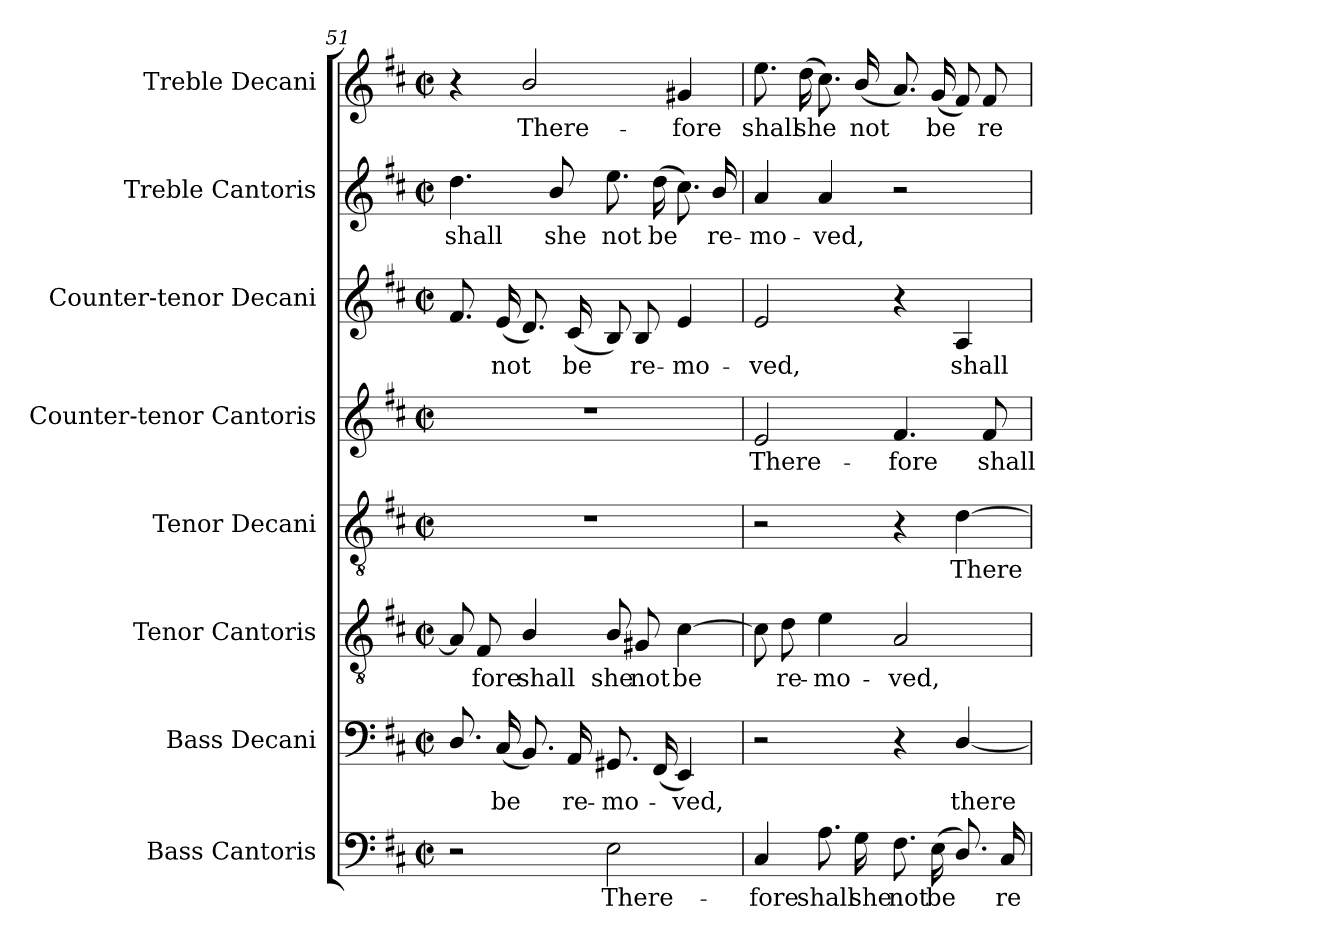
**kern	**text	**kern	**text	**kern	**text	**kern	**text	**kern	**text	**kern	**text	**kern	**text	**kern	**text
*part8	*part8	*part7	*part7	*part6	*part6	*part5	*part5	*part4	*part4	*part3	*part3	*part2	*part2	*part1	*part1
*staff8	*staff8	*staff7	*staff7	*staff6	*staff6	*staff5	*staff5	*staff4	*staff4	*staff3	*staff3	*staff2	*staff2	*staff1	*staff1
*I"Bass Cantoris	*	*I"Bass Decani	*	*I"Tenor Cantoris	*	*I"Tenor Decani	*	*I"Counter-tenor Cantoris	*	*I"Counter-tenor Decani	*	*I"Treble Cantoris	*	*I"Treble Decani	*
*I'B.	*	*I'B.	*	*I'T.	*	*I'T.	*	*	*	*	*	*	*	*	*
*clefF4	*	*clefF4	*	*clefGv2	*	*clefGv2	*	*clefG2	*	*clefG2	*	*clefG2	*	*clefG2	*
*	*	*	*	*ITrd7c12	*	*ITrd7c12	*	*	*	*	*	*	*	*	*
*k[f#c#]	*	*k[f#c#]	*	*k[f#c#]	*	*k[f#c#]	*	*k[f#c#]	*	*k[f#c#]	*	*k[f#c#]	*	*k[f#c#]	*
*D:	*	*D:	*	*D:	*	*D:	*	*D:	*	*D:	*	*D:	*	*D:	*
*M2/2	*	*M2/2	*	*M2/2	*	*M2/2	*	*M2/2	*	*M2/2	*	*M2/2	*	*M2/2	*
*met(c|)	*	*met(c|)	*	*met(c|)	*	*met(c|)	*	*met(c|)	*	*met(c|)	*	*met(c|)	*	*met(c|)	*
=51	=51	=51	=51	=51	=51	=51	=51	=51	=51	=51	=51	=51	=51	=51	=51
!	!	!	!	!	!	!	!	!	!	!	!	!	!LO:LY:b:color=#000000	!	!
2r	.	8.Di/	.	8AAi/]	.	1r	.	1r	.	8.f#i/	.	4.ddi\	shall	4r	.
!	!	!	!	!	!LO:LY:b:color=#000000	!	!	!	!	!	!	!	!	!	!
.	.	.	.	8FF#i/	-fore	.	.	.	.	.	.	.	.	.	.
!	!	!	!LO:LY:b:color=#000000	!	!	!	!	!	!	!	!	!	!	!	!
!	!	!	!	!	!	!	!	!	!	!	!LO:LY:b:color=#000000	!	!	!	!
.	.	(16C#i/	be	.	.	.	.	.	.	(16ei/	not	.	.	.	.
!	!	!	!	!	!LO:LY:b:color=#000000	!	!	!	!	!	!	!	!	!	!
!	!	!	!	!	!	!	!	!	!	!	!	!	!	!	!LO:LY:b:color=#000000
.	.	8.BBi/)	.	4BBi/	shall	.	.	.	.	8.di/)	.	.	.	2bi/	There-
!	!	!	!	!	!	!	!	!	!	!	!	!	!LO:LY:b:color=#000000	!	!
.	.	.	.	.	.	.	.	.	.	.	.	8bi/	she	.	.
!	!	!	!LO:LY:b:color=#000000	!	!	!	!	!	!	!	!	!	!	!	!
!	!	!	!	!	!	!	!	!	!	!	!LO:LY:b:color=#000000	!	!	!	!
.	.	16AAi/	re-	.	.	.	.	.	.	(16c#i/	be	.	.	.	.
!	!LO:LY:b:color=#000000	!	!	!	!	!	!	!	!	!	!	!	!	!	!
!	!	!	!LO:LY:b:color=#000000	!	!	!	!	!	!	!	!	!	!	!	!
!	!	!	!	!	!LO:LY:b:color=#000000	!	!	!	!	!	!	!	!	!	!
!	!	!	!	!	!	!	!	!	!	!	!	!	!LO:LY:b:color=#000000	!	!
2Ei\	There-	8.GG#Xi/	-mo-	8BBi/	she	.	.	.	.	8Bi/)	.	8.eei\	not	.	.
!	!	!	!	!	!LO:LY:b:color=#000000	!	!	!	!	!	!	!	!	!	!
!	!	!	!	!	!	!	!	!	!	!	!LO:LY:b:color=#000000	!	!	!	!
.	.	.	.	8GG#Xi/	not	.	.	.	.	8Bi/	re-	.	.	.	.
!	!	!	!	!	!	!	!	!	!	!	!	!	!LO:LY:b:color=#000000	!	!
.	.	(16FF#i/	.	.	.	.	.	.	.	.	.	(16ddi\	be	.	.
!	!	!	!LO:LY:b:color=#000000	!	!	!	!	!	!	!	!	!	!	!	!
!	!	!	!	!	!LO:LY:b:color=#000000	!	!	!	!	!	!	!	!	!	!
!	!	!	!	!	!	!	!	!	!	!	!LO:LY:b:color=#000000	!	!	!	!
!	!	!	!	!	!	!	!	!	!	!	!	!	!	!	!LO:LY:b:color=#000000
.	.	4EEi/)	-ved,	[4C#i\	be	.	.	.	.	4ei/	-mo-	8.cc#i\)	.	4g#Xi/	-fore
!	!	!	!	!	!	!	!	!	!	!	!	!	!LO:LY:b:color=#000000	!	!
.	.	.	.	.	.	.	.	.	.	.	.	16bi/	re-	.	.
=52	=52	=52	=52	=52	=52	=52	=52	=52	=52	=52	=52	=52	=52	=52	=52
!	!LO:LY:b:color=#000000	!	!	!	!	!	!	!	!	!	!	!	!	!	!
!	!	!	!	!	!	!	!	!	!LO:LY:b:color=#000000	!	!	!	!	!	!
!	!	!	!	!	!	!	!	!	!	!	!LO:LY:b:color=#000000	!	!	!	!
!	!	!	!	!	!	!	!	!	!	!	!	!	!LO:LY:b:color=#000000	!	!
!	!	!	!	!	!	!	!	!	!	!	!	!	!	!	!LO:LY:b:color=#000000
4C#i/	-fore	2r	.	8C#i\]	.	2r	.	2ei/	There-	2ei/	-ved,	4ai/	-mo-	8.eei\	shall
!	!	!	!	!	!LO:LY:b:color=#000000	!	!	!	!	!	!	!	!	!	!
.	.	.	.	8Di\	re-	.	.	.	.	.	.	.	.	.	.
!	!	!	!	!	!	!	!	!	!	!	!	!	!	!	!LO:LY:b:color=#000000
.	.	.	.	.	.	.	.	.	.	.	.	.	.	(16ddi\	she
!	!LO:LY:b:color=#000000	!	!	!	!	!	!	!	!	!	!	!	!	!	!
!	!	!	!	!	!LO:LY:b:color=#000000	!	!	!	!	!	!	!	!	!	!
!	!	!	!	!	!	!	!	!	!	!	!	!	!LO:LY:b:color=#000000	!	!
8.Ai\	shall	.	.	4Ei\	-mo-	.	.	.	.	.	.	4ai/	-ved,	8.cc#i\)	.
!	!LO:LY:b:color=#000000	!	!	!	!	!	!	!	!	!	!	!	!	!	!
!	!	!	!	!	!	!	!	!	!	!	!	!	!	!	!LO:LY:b:color=#000000
16Gi\	she	.	.	.	.	.	.	.	.	.	.	.	.	(16bi/	not
!	!LO:LY:b:color=#000000	!	!	!	!	!	!	!	!	!	!	!	!	!	!
!	!	!	!	!	!LO:LY:b:color=#000000	!	!	!	!	!	!	!	!	!	!
!	!	!	!	!	!	!	!	!	!LO:LY:b:color=#000000	!	!	!	!	!	!
8.F#i\	not	4r	.	2AAi/	-ved,	4r	.	4.f#i/	-fore	4r	.	2r	.	8.ai/)	.
!	!LO:LY:b:color=#000000	!	!	!	!	!	!	!	!	!	!	!	!	!	!
!	!	!	!	!	!	!	!	!	!	!	!	!	!	!	!LO:LY:b:color=#000000
(16Ei\	be	.	.	.	.	.	.	.	.	.	.	.	.	(16gi/	be
!	!	!	!LO:LY:b:color=#000000	!	!	!	!	!	!	!	!	!	!	!	!
!	!	!	!	!	!	!	!LO:LY:b:color=#000000	!	!	!	!	!	!	!	!
!	!	!	!	!	!	!	!	!	!	!	!LO:LY:b:color=#000000	!	!	!	!
8.Di/)	.	[4Di/	there-	.	.	[4Di\	There-	.	.	4Ai/	shall	.	.	8f#i/)	.
!	!	!	!	!	!	!	!	!	!LO:LY:b:color=#000000	!	!	!	!	!	!
!	!	!	!	!	!	!	!	!	!	!	!	!	!	!	!LO:LY:b:color=#000000
.	.	.	.	.	.	.	.	8f#i/	shall	.	.	.	.	8f#i/	re-
!	!LO:LY:b:color=#000000	!	!	!	!	!	!	!	!	!	!	!	!	!	!
16C#i/	re-	.	.	.	.	.	.	.	.	.	.	.	.	.	.
=	=	=	=	=	=	=	=	=	=	=	=	=	=	=	=
*-	*-	*-	*-	*-	*-	*-	*-	*-	*-	*-	*-	*-	*-	*-	*-
